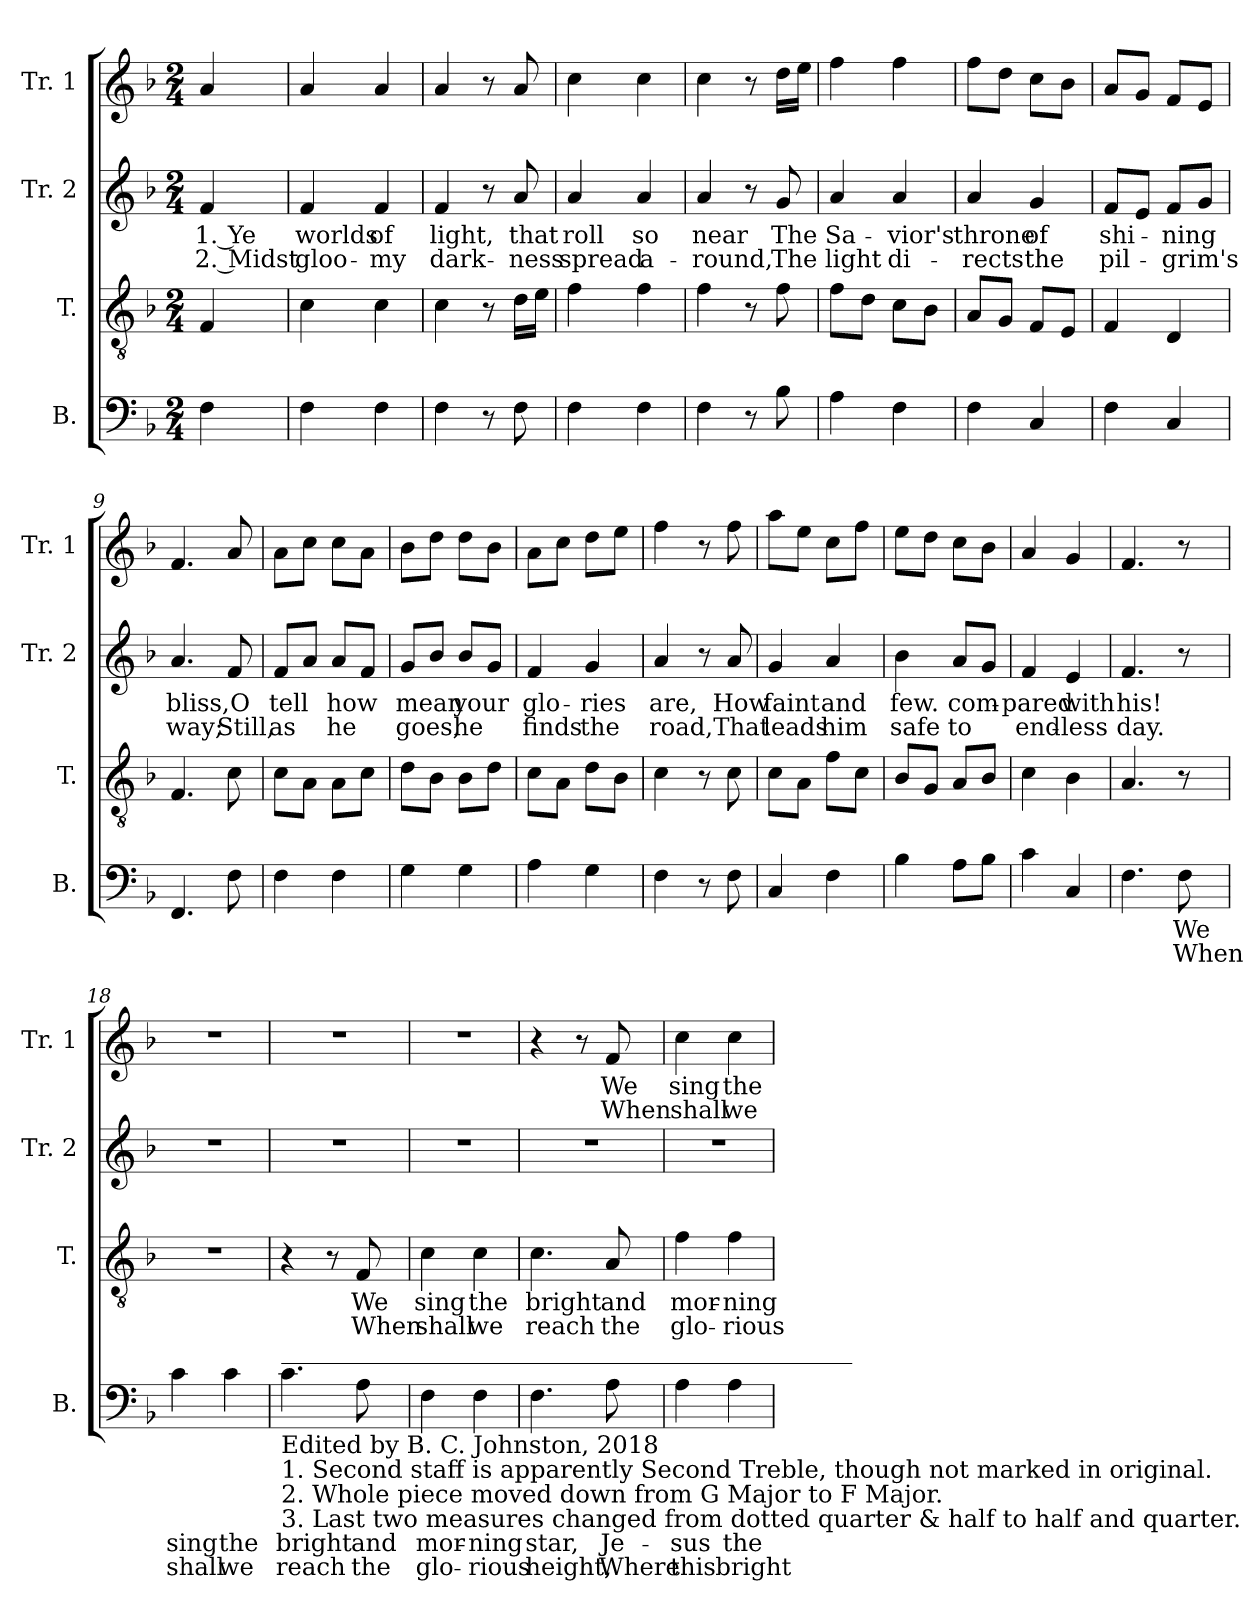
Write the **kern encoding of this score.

**kern	**text	**text	**kern	**text	**text	**kern	**text	**text	**kern	**text	**text
*part4	*part4	*part4	*part3	*part3	*part3	*part2	*part2	*part2	*part1	*part1	*part1
*staff4	*staff4	*staff4	*staff3	*staff3	*staff3	*staff2	*staff2	*staff2	*staff1	*staff1	*staff1
*I"B.	*	*	*I"T.	*	*	*I"Tr. 2	*	*	*I"Tr. 1	*	*
*I'B.	*	*	*I'T.	*	*	*I'Tr. 2	*	*	*I'Tr. 1	*	*
*clefF4	*	*	*clefGv2	*	*	*clefG2	*	*	*clefG2	*	*
*k[b-]	*	*	*k[b-]	*	*	*k[b-]	*	*	*k[b-]	*	*
*M2/4	*	*	*M2/4	*	*	*M2/4	*	*	*M2/4	*	*
*MM110	*	*	*MM110	*	*	*MM110	*	*	*MM110	*	*
=1	=1	=1	=1	=1	=1	=1	=1	=1	=1	=1	=1
!	!	!	!	!	!	!	!LO:LY:b	!LO:LY:b	!	!	!
4F\	.	.	4F/	.	.	4f/	1. Ye	2. Midst	4a/	.	.
=2	=2	=2	=2	=2	=2	=2	=2	=2	=2	=2	=2
!	!	!	!	!	!	!	!LO:LY:b	!LO:LY:b	!	!	!
4F\	.	.	4c\	.	.	4f/	worlds	gloo-	4a/	.	.
!	!	!	!	!	!	!	!LO:LY:b	!LO:LY:b	!	!	!
4F\	.	.	4c\	.	.	4f/	of	-my	4a/	.	.
=3	=3	=3	=3	=3	=3	=3	=3	=3	=3	=3	=3
!	!	!	!	!	!	!	!LO:LY:b	!LO:LY:b	!	!	!
4F\	.	.	4c\	.	.	4f/	light,	dark-	4a/	.	.
8r	.	.	8r	.	.	8r	.	.	8r	.	.
!	!	!	!	!	!	!	!LO:LY:b	!LO:LY:b	!	!	!
8F\	.	.	16d\LL	.	.	8a/	that	-ness	8a/	.	.
.	.	.	16e\JJ	.	.	.	.	.	.	.	.
=4	=4	=4	=4	=4	=4	=4	=4	=4	=4	=4	=4
!	!	!	!	!	!	!	!LO:LY:b	!LO:LY:b	!	!	!
4F\	.	.	4f\	.	.	4a/	roll	spread	4cc\	.	.
!	!	!	!	!	!	!	!LO:LY:b	!LO:LY:b	!	!	!
4F\	.	.	4f\	.	.	4a/	so	a-	4cc\	.	.
=5	=5	=5	=5	=5	=5	=5	=5	=5	=5	=5	=5
!	!	!	!	!	!	!	!LO:LY:b	!LO:LY:b	!	!	!
4F\	.	.	4f\	.	.	4a/	near	-round,	4cc\	.	.
8r	.	.	8r	.	.	8r	.	.	8r	.	.
!	!	!	!	!	!	!	!LO:LY:b	!LO:LY:b	!	!	!
8B-\	.	.	8f\	.	.	8g/	The	The	16dd\LL	.	.
.	.	.	.	.	.	.	.	.	16ee\JJ	.	.
=6	=6	=6	=6	=6	=6	=6	=6	=6	=6	=6	=6
!	!	!	!	!	!	!	!LO:LY:b	!LO:LY:b	!	!	!
4A\	.	.	8f\L	.	.	4a/	Sa-	light	4ff\	.	.
.	.	.	8d\J	.	.	.	.	.	.	.	.
!	!	!	!	!	!	!	!LO:LY:b	!LO:LY:b	!	!	!
4F\	.	.	8c\L	.	.	4a/	-vior's	di-	4ff\	.	.
.	.	.	8B-\J	.	.	.	.	.	.	.	.
=7	=7	=7	=7	=7	=7	=7	=7	=7	=7	=7	=7
!	!	!	!	!	!	!	!LO:LY:b	!LO:LY:b	!	!	!
4F\	.	.	8A/L	.	.	4a/	throne	-rects	8ff\L	.	.
.	.	.	8G/J	.	.	.	.	.	8dd\J	.	.
!	!	!	!	!	!	!	!LO:LY:b	!LO:LY:b	!	!	!
4C/	.	.	8F/L	.	.	4g/	of	the	8cc\L	.	.
.	.	.	8E/J	.	.	.	.	.	8b-\J	.	.
=8	=8	=8	=8	=8	=8	=8	=8	=8	=8	=8	=8
!	!	!	!	!	!	!	!LO:LY:b	!LO:LY:b	!	!	!
4F\	.	.	4F/	.	.	8f/L	shi-	pil-	8a/L	.	.
.	.	.	.	.	.	8e/J	.	.	8g/J	.	.
!	!	!	!	!	!	!	!LO:LY:b	!LO:LY:b	!	!	!
4C/	.	.	4D/	.	.	8f/L	-ning	-grim's	8f/L	.	.
.	.	.	.	.	.	8g/J	.	.	8e/J	.	.
=9	=9	=9	=9	=9	=9	=9	=9	=9	=9	=9	=9
!	!	!	!	!	!	!	!LO:LY:b	!LO:LY:b	!	!	!
4.FF/	.	.	4.F/	.	.	4.a/	bliss,	way;	4.f/	.	.
!	!	!	!	!	!	!	!LO:LY:b	!LO:LY:b	!	!	!
8F\	.	.	8c\	.	.	8f/	O	Still,	8a/	.	.
=10	=10	=10	=10	=10	=10	=10	=10	=10	=10	=10	=10
!	!	!	!	!	!	!	!LO:LY:b	!LO:LY:b	!	!	!
4F\	.	.	8c\L	.	.	8f/L	tell	as	8a\L	.	.
.	.	.	8A\J	.	.	8a/J	.	.	8cc\J	.	.
!	!	!	!	!	!	!	!LO:LY:b	!LO:LY:b	!	!	!
4F\	.	.	8A\L	.	.	8a/L	how	he	8cc\L	.	.
.	.	.	8c\J	.	.	8f/J	.	.	8a\J	.	.
=11	=11	=11	=11	=11	=11	=11	=11	=11	=11	=11	=11
!	!	!	!	!	!	!	!LO:LY:b	!LO:LY:b	!	!	!
4G\	.	.	8d\L	.	.	8g/L	mean	goes,	8b-\L	.	.
.	.	.	8B-\J	.	.	8b-/J	.	.	8dd\J	.	.
!	!	!	!	!	!	!	!LO:LY:b	!LO:LY:b	!	!	!
4G\	.	.	8B-\L	.	.	8b-/L	your	he	8dd\L	.	.
.	.	.	8d\J	.	.	8g/J	.	.	8b-\J	.	.
=12	=12	=12	=12	=12	=12	=12	=12	=12	=12	=12	=12
!	!	!	!	!	!	!	!LO:LY:b	!LO:LY:b	!	!	!
4A\	.	.	8c\L	.	.	4f/	glo-	finds	8a\L	.	.
.	.	.	8A\J	.	.	.	.	.	8cc\J	.	.
!	!	!	!	!	!	!	!LO:LY:b	!LO:LY:b	!	!	!
4G\	.	.	8d\L	.	.	4g/	-ries	the	8dd\L	.	.
.	.	.	8B-\J	.	.	.	.	.	8ee\J	.	.
=13	=13	=13	=13	=13	=13	=13	=13	=13	=13	=13	=13
!	!	!	!	!	!	!	!LO:LY:b	!LO:LY:b	!	!	!
4F\	.	.	4c\	.	.	4a/	are,	road,	4ff\	.	.
8r	.	.	8r	.	.	8r	.	.	8r	.	.
!	!	!	!	!	!	!	!LO:LY:b	!LO:LY:b	!	!	!
8F\	.	.	8c\	.	.	8a/	How	That	8ff\	.	.
=14	=14	=14	=14	=14	=14	=14	=14	=14	=14	=14	=14
!	!	!	!	!	!	!	!LO:LY:b	!LO:LY:b	!	!	!
4C/	.	.	8c\L	.	.	4g/	faint	leads	8aa\L	.	.
.	.	.	8A\J	.	.	.	.	.	8ee\J	.	.
!	!	!	!	!	!	!	!LO:LY:b	!LO:LY:b	!	!	!
4F\	.	.	8f\L	.	.	4a/	and	him	8cc\L	.	.
.	.	.	8c\J	.	.	.	.	.	8ff\J	.	.
=15	=15	=15	=15	=15	=15	=15	=15	=15	=15	=15	=15
!	!	!	!	!	!	!	!LO:LY:b	!LO:LY:b	!	!	!
4B-\	.	.	8B-/L	.	.	4b-\	few.	safe	8ee\L	.	.
.	.	.	8G/J	.	.	.	.	.	8dd\J	.	.
!	!	!	!	!	!	!	!LO:LY:b	!LO:LY:b	!	!	!
8A\L	.	.	8A/L	.	.	8a/L	com-	to	8cc\L	.	.
8B-\J	.	.	8B-/J	.	.	8g/J	.	.	8b-\J	.	.
=16	=16	=16	=16	=16	=16	=16	=16	=16	=16	=16	=16
!	!	!	!	!	!	!	!LO:LY:b	!LO:LY:b	!	!	!
4c\	.	.	4c\	.	.	4f/	-pared	end-	4a/	.	.
!	!	!	!	!	!	!	!LO:LY:b	!LO:LY:b	!	!	!
4C/	.	.	4B-\	.	.	4e/	with	-less	4g/	.	.
=17	=17	=17	=17	=17	=17	=17	=17	=17	=17	=17	=17
!	!	!	!	!	!	!	!LO:LY:b	!LO:LY:b	!	!	!
4.F\	.	.	4.A/	.	.	4.f/	his!	day.	4.f/	.	.
!	!LO:LY:b	!LO:LY:b	!	!	!	!	!	!	!	!	!
8F\	We	When	8r	.	.	8r	.	.	8r	.	.
=18	=18	=18	=18	=18	=18	=18	=18	=18	=18	=18	=18
!	!LO:LY:b	!LO:LY:b	!	!	!	!	!	!	!	!	!
4c\	sing	shall	2r	.	.	2r	.	.	2r	.	.
!	!LO:LY:b	!LO:LY:b	!	!	!	!	!	!	!	!	!
4c\	the	we	.	.	.	.	.	.	.	.	.
=19	=19	=19	=19	=19	=19	=19	=19	=19	=19	=19	=19
!LO:TX:a:t=_______________________________________________	!	!	!	!	!	!	!	!	!	!	!
!LO:TX:b:t=Edited by B. C. Johnston, 2018	!	!	!	!	!	!	!	!	!	!	!
!LO:TX:b:t=1. Second staff is apparently Second Treble, though not marked in original.	!	!	!	!	!	!	!	!	!	!	!
!LO:TX:b:t=2. Whole piece moved down from G Major to F Major.	!	!	!	!	!	!	!	!	!	!	!
!LO:TX:b:t=3. Last two measures changed from dotted quarter & half to half and quarter.	!	!	!	!	!	!	!	!	!	!	!
!	!LO:LY:b	!LO:LY:b	!	!	!	!	!	!	!	!	!
4.c\	bright	reach	4r	.	.	2r	.	.	2r	.	.
.	.	.	8r	.	.	.	.	.	.	.	.
!	!LO:LY:b	!LO:LY:b	!	!LO:LY:b	!LO:LY:b	!	!	!	!	!	!
8A\	and	the	8F/	We	When	.	.	.	.	.	.
=20	=20	=20	=20	=20	=20	=20	=20	=20	=20	=20	=20
!	!LO:LY:b	!LO:LY:b	!	!LO:LY:b	!LO:LY:b	!	!	!	!	!	!
4F\	mor-	glo-	4c\	sing	shall	2r	.	.	2r	.	.
!	!LO:LY:b	!LO:LY:b	!	!LO:LY:b	!LO:LY:b	!	!	!	!	!	!
4F\	-ning	-rious	4c\	the	we	.	.	.	.	.	.
=21	=21	=21	=21	=21	=21	=21	=21	=21	=21	=21	=21
!	!LO:LY:b	!LO:LY:b	!	!LO:LY:b	!LO:LY:b	!	!	!	!	!	!
4.F\	star,	height,	4.c\	bright	reach	2r	.	.	4r	.	.
.	.	.	.	.	.	.	.	.	8r	.	.
!	!LO:LY:b	!LO:LY:b	!	!LO:LY:b	!LO:LY:b	!	!	!	!	!LO:LY:b	!LO:LY:b
8A\	Je-	Where	8A/	and	the	.	.	.	8f/	We	When
=22	=22	=22	=22	=22	=22	=22	=22	=22	=22	=22	=22
!	!LO:LY:b	!LO:LY:b	!	!LO:LY:b	!LO:LY:b	!	!	!	!	!LO:LY:b	!LO:LY:b
4A\	-sus	this	4f\	mor-	glo-	2r	.	.	4cc\	sing	shall
!	!LO:LY:b	!LO:LY:b	!	!LO:LY:b	!LO:LY:b	!	!	!	!	!LO:LY:b	!LO:LY:b
4A\	the	bright	4f\	-ning	-rious	.	.	.	4cc\	the	we
=	=	=	=	=	=	=	=	=	=	=	=
*-	*-	*-	*-	*-	*-	*-	*-	*-	*-	*-	*-
